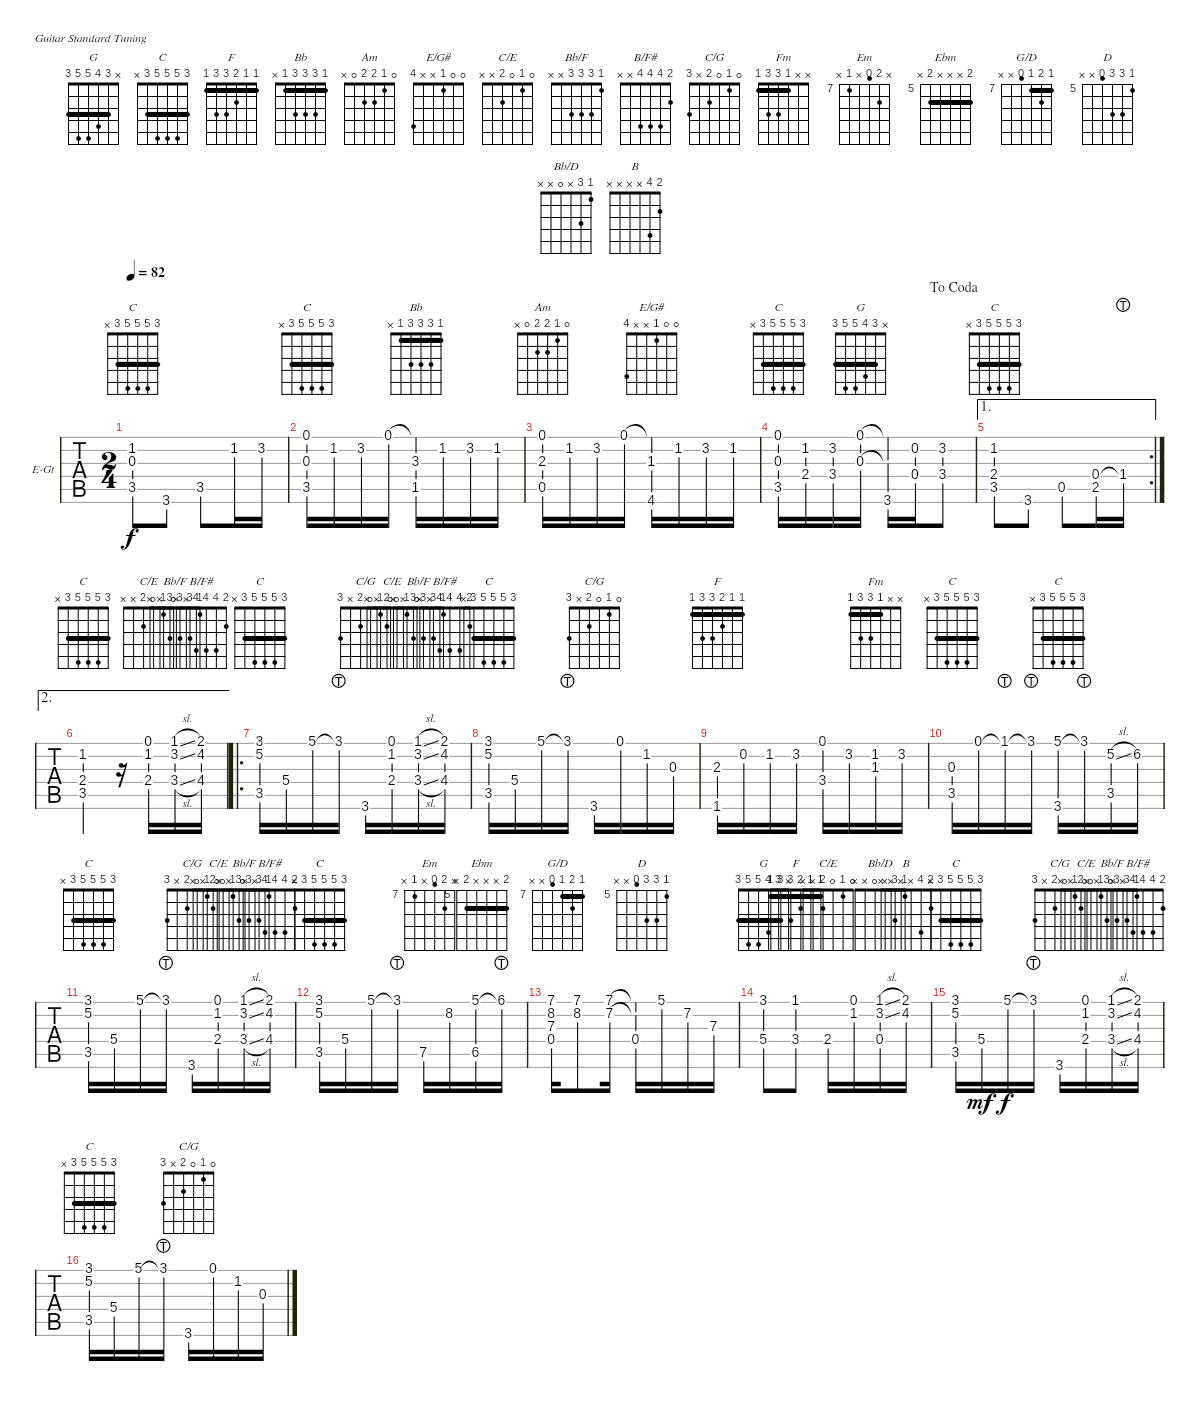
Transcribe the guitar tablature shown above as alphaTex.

\defaultSystemsLayout 4
\bracketExtendMode nobrackets
\firstSystemTrackNameOrientation horizontal
\otherSystemsTrackNameOrientation horizontal
\chordDiagramsInScore
\track ("Guitar" "E-Gt") {instrument electricguitarjazz}
\staff {tabs}
\tuning (E4 B3 G3 D3 A2 E2)
\chord ("G" x 0 0 0 x 3)
\chord ("C" 0 1 0 2 3 x)
\chord ("F" 1 1 2 3 3 1) {barre (1 1)}
\chord ("G" x 3 4 5 5 3) {barre 3}
\chord ("Bb" 1 3 3 3 1 x) {barre 1}
\chord ("Am" 0 1 2 2 0 x)
\chord ("E/G#" 0 0 1 x x 4)
\chord ("C/E" 0 1 0 2 x x)
\chord ("Bb/F" 1 3 3 3 x x)
\chord ("B/F#" 2 4 4 4 x x)
\chord ("C" 3 5 5 5 3 x) {barre 3}
\chord ("C/G" 0 1 0 2 x 3)
\chord ("Fm" x x 1 3 3 1) {barre 1}
\chord ("Em" x 8 6 x 7 x) {firstfret 7}
\chord ("Ebm" 6 x x x 6 x) {firstfret 5 barre 6}
\chord ("G/D" 7 8 7 6 x x) {firstfret 7 barre 7}
\chord ("D" 5 7 7 4 x x) {firstfret 5}
\chord ("Bb/D" 1 3 x 0 x x)
\chord ("B" 2 4 x x x x)
\ts (2 4)
\tempo 82
\clef g2
\ks c
(3.5 1.2 0.3).8{ch "C" dy f} 3.6.8 3.5.8 1.2.16 3.2.16 |
(3.5 0.1 0.3).16{ch "C"} 1.2.16 3.2.16 0.1.16 (1.5 3.3 0.1{t}).16{ch "Bb"} 1.2.16 3.2.16 1.2.16 |
(2.3 0.5 0.1).16{ch "Am"} 1.2.16 3.2.16 0.1.16 (4.6 1.3 0.1{t}).16{ch "E/G#"} 1.2.16 3.2.16 1.2.16 |
\jump dacoda
(0.3 0.1 3.5).16{ch "C"} (2.4 1.2).16 (3.4 3.2).16 (0.3 0.1).16{ch "G"} (0.3{t} 0.1{t} 3.6).16 (0.4 0.2).16 (3.4 3.2).8 |
\ae 1
\rc 2
(3.5 1.2 2.4).8{ch "C"} 3.6.8 0.5.8 (2.5 0.4).16 1.4{lht}.16 |
\ae 2
(2.4 3.5 1.2).4{ch "C"} r.16 (2.4 1.2 0.1).16{ch "C/E"} (3.4{sl} 3.2{sl} 1.1{sl}).16{ch "Bb/F"} (4.4 4.2 2.1).16{ch "B/F#"} |
\ro
(3.5 3.1 5.2).16{ch "C"} 5.4.16 5.1.16 3.1{lht}.16 3.6.16{ch "C/G"} (0.1 2.4 1.2).16{ch "C/E"} (3.4{sl} 1.1{sl} 3.2{sl}).16{ch "Bb/F"} (4.4 2.1 4.2).16{ch "B/F#"} |
(3.5 5.2 3.1).16{ch "C"} 5.4.16 5.1.16 3.1{lht}.16 3.6.16{ch "C/G"} 0.1.16 1.2.16 0.3.16 |
(2.3 1.6).16{ch "F"} 0.2.16 1.2.16 3.2.16 (0.1 3.4).16 3.2.16 (1.2 1.3).16{ch "Fm"} 3.2.16 |
(0.3 3.5).16{ch "C"} 0.1.16 1.1{lht}.16 3.1{lht}.16 (3.6 5.1).16{ch "C"} 3.1{lht}.16 (3.5 5.2{sl}).16 6.2.16 |
(3.5 5.2 3.1).16{ch "C"} 5.4.16 5.1.16 3.1{lht}.16 3.6.16{ch "C/G"} (2.4 1.2 0.1).16{ch "C/E"} (3.4{sl} 1.1{sl} 3.2{sl}).16{ch "Bb/F"} (4.4 2.1 4.2).16{ch "B/F#"} |
(3.5 5.2 3.1).16{ch "C"} 5.4.16 5.1.16 3.1{lht}.16 7.5.16{ch "Em"} 8.2.16 (6.5 5.1).16{ch "Ebm"} 6.1{lht}.16 |
(0.4 7.3 8.2 7.1).16{ch "G/D"} (7.1 8.2).8 (7.1 7.2).16 (0.4 7.2{t} 7.1{t}).16{ch "D"} 5.1.16 7.2.16 7.3.16 |
(5.4 3.1).8{ch "G"} (3.4 1.1).8{ch "F"} 2.4.16{ch "C/E"} (0.1 1.2).16 (0.4 1.1{sl} 3.2{sl}).16{ch "Bb/D"} (2.1 4.2).16{ch "B"} |
(3.5 3.1 5.2).16{ch "C"} 5.4.16{dy mf} 5.1.16{dy f} 3.1{lht}.16 3.6.16{ch "C/G"} (0.1 1.2 2.4).16{ch "C/E"} (3.4{sl} 1.1{sl} 3.2{sl}).16{ch "Bb/F"} (4.4 2.1 4.2).16{ch "B/F#"} |
(3.5 3.1 5.2).16{ch "C"} 5.4.16 5.1.16 3.1{lht}.16 3.6.16{ch "C/G"} 0.1.16 1.2.16 0.3.16
